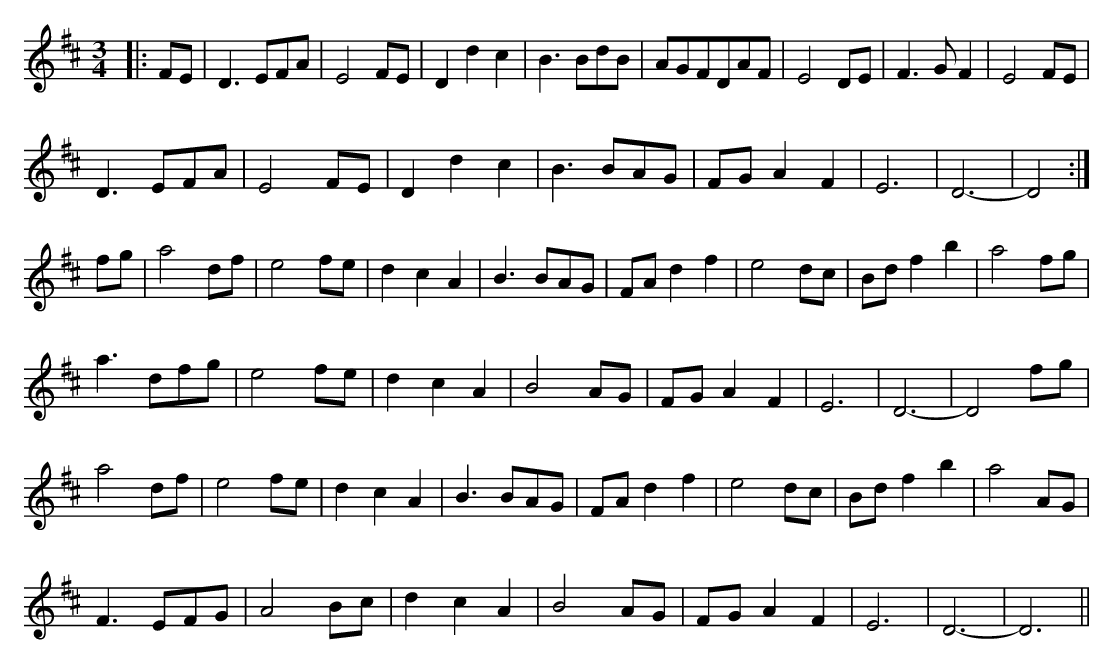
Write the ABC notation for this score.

X:1
M:3/4
K:D
|:FE|D3 EFA|E4 FE|D2 d2 c2|B3 BdB|AGFDAF|E4 DE|F3 G F2|E4 FE|
D3 EFA|E4 FE|D2 d2 c2|B3 BAG|FG A2 F2|E6|D6-|D4:|
fg|a4 df|e4 fe|d2 c2 A2|B3 BAG|FA d2 f2|e4 dc|Bd f2 b2|a4 fg|
a3 dfg|e4 fe|d2 c2 A2|B4 AG|FG A2 F2|E6|D6-|D4 fg|
a4 df|e4 fe|d2 c2 A2|B3 BAG|FA d2 f2|e4 dc|Bd f2 b2|a4 AG|
F3 EFG|A4 Bc|d2 c2 A2|B4 AG|FG A2 F2|E6|D6-|D6||
